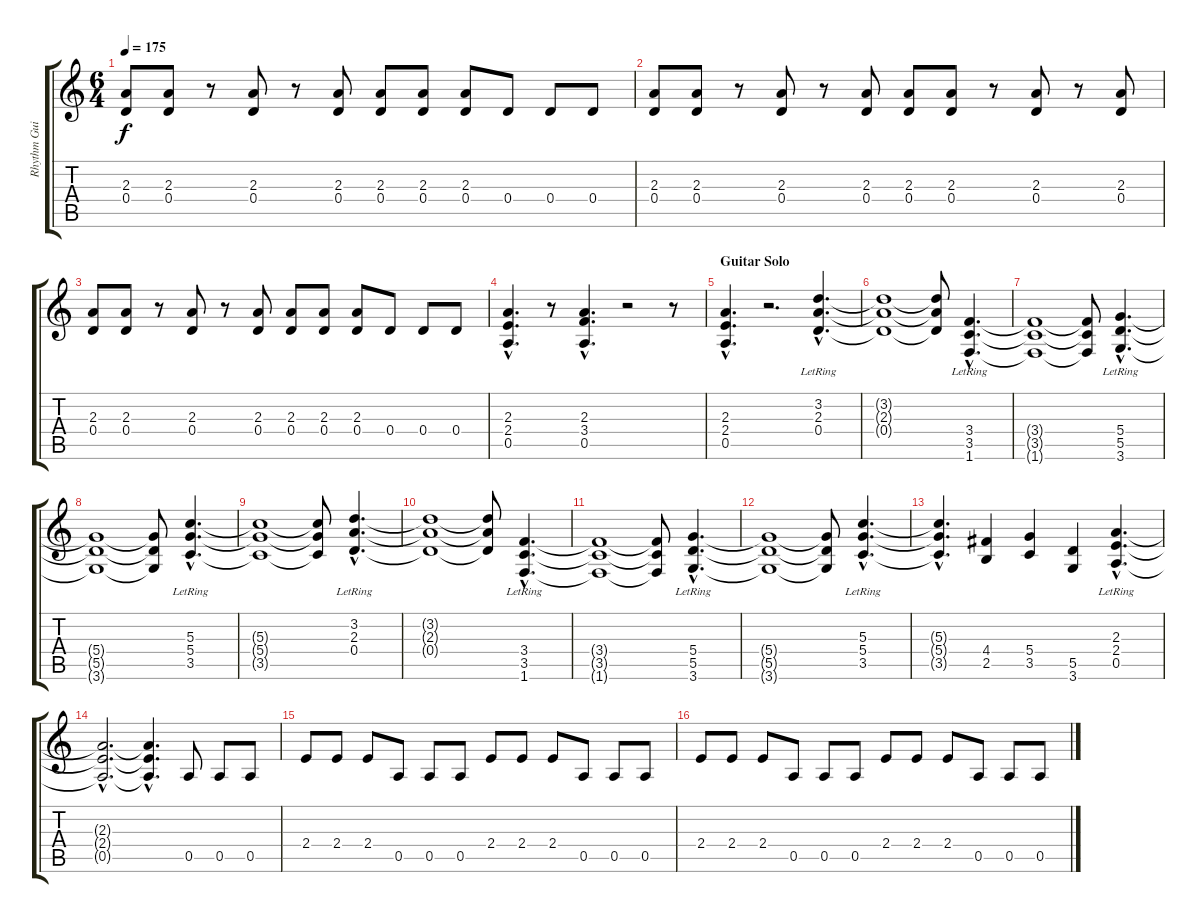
\track ("Rhythm Guitar" "Rhythm Gui") {instrument distortionguitar}
\staff {score tabs}
\tuning (E4 B3 G3 D3 A2 E2) {hide}
\ts (6 4)
\tempo 175
\clef g2
\ks c
(2.3 0.4).8{dy f} (2.3 0.4).8 r.8 (2.3 0.4).8 r.8 (2.3 0.4).8 (2.3 0.4).8 (2.3 0.4).8 (2.3 0.4).8 0.4.8 0.4.8 0.4.8 |
(2.3 0.4).8 (2.3 0.4).8 r.8 (2.3 0.4).8 r.8 (2.3 0.4).8 (2.3 0.4).8 (2.3 0.4).8 r.8 (2.3 0.4).8 r.8 (2.3 0.4).8 |
(2.3 0.4).8 (2.3 0.4).8 r.8 (2.3 0.4).8 r.8 (2.3 0.4).8 (2.3 0.4).8 (2.3 0.4).8 (2.3 0.4).8 0.4.8 0.4.8 0.4.8 |
(2.3{hac} 2.4{hac} 0.5{hac}).4{d} r.8 (2.3{hac} 3.4{hac} 0.5{hac}).4{d} r.2 r.8 |
\section ("" "Guitar Solo")
(2.3{hac} 2.4{hac} 0.5{hac}).4{d} r.2{d} (3.2{hac lr} 2.3{hac lr} 0.4{hac lr}).4{d} |
(3.2{t} 2.3{t} 0.4{t}).1 (3.2{t} 2.3{t} 0.4{t}).8 (3.4{hac lr} 3.5{hac lr} 1.6{hac lr}).4{d} |
(3.4{t} 3.5{t} 1.6{t}).1 (3.4{t} 3.5{t} 1.6{t}).8 (5.4{hac lr} 5.5{hac lr} 3.6{hac lr}).4{d} |
(5.4{t} 5.5{t} 3.6{t}).1 (5.4{t} 5.5{t} 3.6{t}).8 (5.3{hac lr} 5.4{hac lr} 3.5{hac lr}).4{d} |
(5.3{t} 5.4{t} 3.5{t}).1 (5.3{t} 5.4{t} 3.5{t}).8 (3.2{hac lr} 2.3{hac lr} 0.4{hac}).4{d} |
(3.2{t} 2.3{t} 0.4{t}).1 (3.2{t} 2.3{t} 0.4{t}).8 (3.4{hac} 3.5{hac} 1.6{hac lr}).4{d} |
(3.4{t} 3.5{t} 1.6{t}).1 (3.4{t} 3.5{t} 1.6{t}).8 (5.4{hac} 5.5{hac} 3.6{hac lr}).4{d} |
(5.4{t} 5.5{t} 3.6{t}).1 (5.4{t} 5.5{t} 3.6{t}).8 (5.3{hac lr} 5.4{hac lr} 3.5{hac lr}).4{d} |
(5.3{hac t} 5.4{hac t} 3.5{hac t}).4{d} (4.4 2.5).4 (5.4 3.5).4 (5.5 3.6).4 (2.3{hac lr} 2.4{hac lr} 0.5{hac lr}).4{d} |
(2.3{hac t} 2.4{hac t} 0.5{hac t}).2{d} (2.3{hac t} 2.4{hac t} 0.5{hac t}).4{d} 0.5.8 0.5.8 0.5.8 |
2.4.8 2.4.8 2.4.8 0.5.8 0.5.8 0.5.8 2.4.8 2.4.8 2.4.8 0.5.8 0.5.8 0.5.8 |
2.4.8 2.4.8 2.4.8 0.5.8 0.5.8 0.5.8 2.4.8 2.4.8 2.4.8 0.5.8 0.5.8 0.5.8
